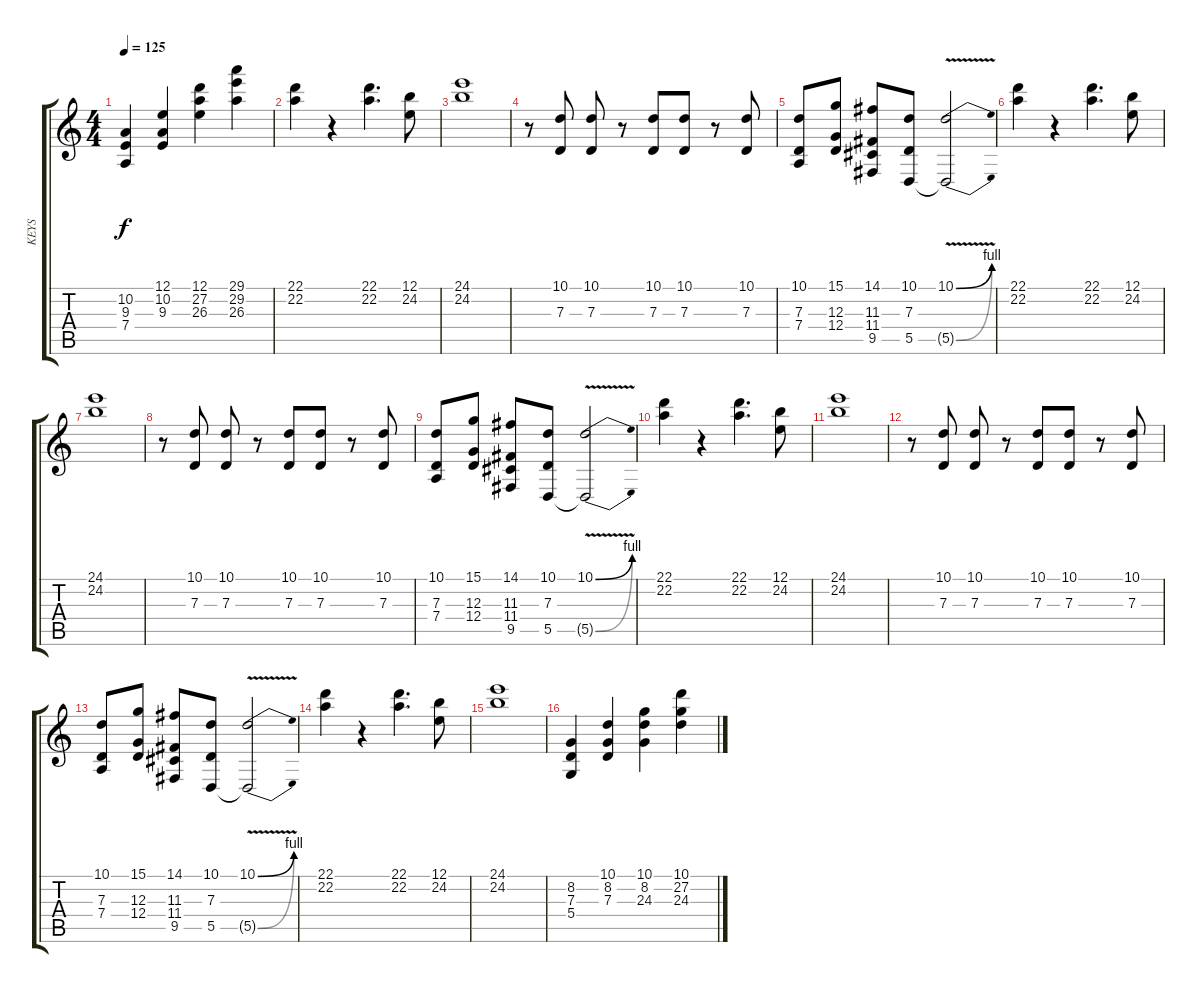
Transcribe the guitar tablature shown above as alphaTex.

\track ("KEYS" "KEYS") {instrument synthbrass1}
\staff {score tabs}
\tuning (E4 B3 G3 D3 A2 E2) {hide}
\ts (4 4)
\tempo 125
\clef g2
\ks c
(10.2 9.3 7.4).4{dy f} (12.1 10.2 9.3).4 (12.1 27.2 26.3).4 (29.1 29.2 26.3).4 |
(22.1 22.2).4 r.4 (22.1 22.2).4{d} (12.1 24.2).8 |
(24.1 24.2).1 |
r.8 (10.1 7.3).8 (10.1 7.3).8 r.8 (10.1 7.3).8 (10.1 7.3).8 r.8 (10.1 7.3).8 |
(10.1 7.3 7.4).8 (15.1 12.3 12.4).8 (14.1 11.3 11.4 9.5).8 (10.1 7.3 5.5).8 (10.1{be (bend 0 0 60 4)} 5.5{be (bend 0 0 60 4) v t}).2 |
(22.1 22.2).4 r.4 (22.1 22.2).4{d} (12.1 24.2).8 |
(24.1 24.2).1 |
r.8 (10.1 7.3).8 (10.1 7.3).8 r.8 (10.1 7.3).8 (10.1 7.3).8 r.8 (10.1 7.3).8 |
(10.1 7.3 7.4).8 (15.1 12.3 12.4).8 (14.1 11.3 11.4 9.5).8 (10.1 7.3 5.5).8 (10.1{be (bend 0 0 60 4)} 5.5{be (bend 0 0 60 4) v t}).2 |
(22.1 22.2).4 r.4 (22.1 22.2).4{d} (12.1 24.2).8 |
(24.1 24.2).1 |
r.8 (10.1 7.3).8 (10.1 7.3).8 r.8 (10.1 7.3).8 (10.1 7.3).8 r.8 (10.1 7.3).8 |
(10.1 7.3 7.4).8 (15.1 12.3 12.4).8 (14.1 11.3 11.4 9.5).8 (10.1 7.3 5.5).8 (10.1{be (bend 0 0 60 4)} 5.5{be (bend 0 0 60 4) v t}).2 |
(22.1 22.2).4 r.4 (22.1 22.2).4{d} (12.1 24.2).8 |
(24.1 24.2).1 |
(8.2 7.3 5.4).4 (10.1 8.2 7.3).4 (10.1 8.2 24.3).4 (10.1 27.2 24.3).4
